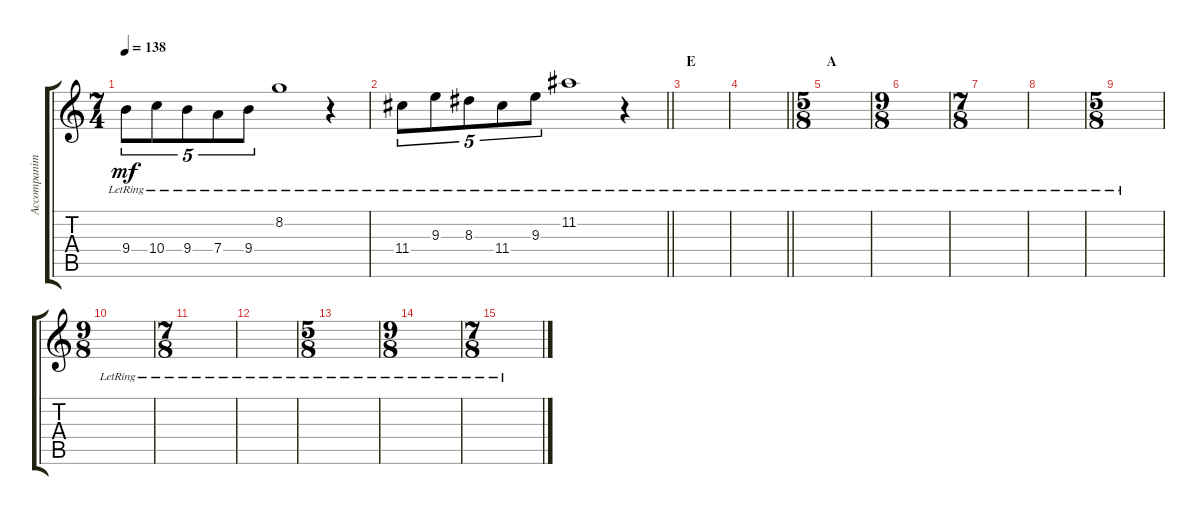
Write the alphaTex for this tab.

\track ("Accompaniment L" "Accompanim") {instrument acousticguitarsteel}
\staff {score tabs}
\tuning (E4 B3 G3 D3 A2 E2) {hide}
\ts (7 4)
\tempo 138
\clef g2
\ks c
9.4{lr}.8{tu (5 4) dy mf} 10.4{lr}.8{tu (5 4)} 9.4{lr}.8{tu (5 4)} 7.4{lr}.8{tu (5 4)} 9.4{lr}.8{tu (5 4)} 8.2{lr}.1 r.4 |
\barLineRight lightlight
11.4{lr}.8{tu (5 4)} 9.3{lr}.8{tu (5 4)} 8.3{lr}.8{tu (5 4)} 11.4{lr}.8{tu (5 4)} 9.3{lr}.8{tu (5 4)} 11.2{lr}.1 r.4 |
\section ("" "E")
|
\barLineRight lightlight
|
\ts (5 8)
\section ("" "A")
|
\ts (9 8)
|
\ts (7 8)
|
|
\ts (5 8)
|
\ts (9 8)
|
\ts (7 8)
|
|
\ts (5 8)
|
\ts (9 8)
|
\ts (7 8)
